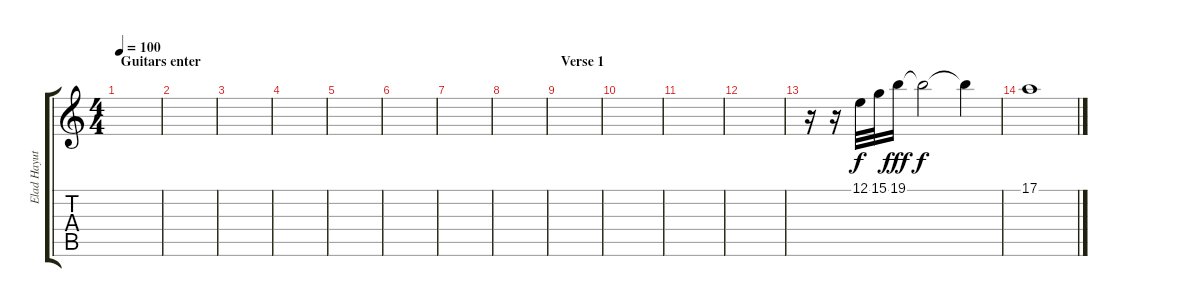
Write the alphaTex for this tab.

\track ("Elad Hayut" "Elad Hayut") {instrument acousticgrandpiano}
\staff {score tabs}
\tuning (E4 B3 G3 D3 A2 E2) {hide}
\ts (4 4)
\section ("" "Guitars enter")
\tempo 100
\clef g2
\ks c
|
|
|
|
|
|
|
|
\section ("" "Verse 1")
|
|
|
|
r.16 r.16 12.1.32 15.1.32 19.1.16{dy fff} 19.1{t}.2{dy f} 19.1{t}.4 |
17.1.1
